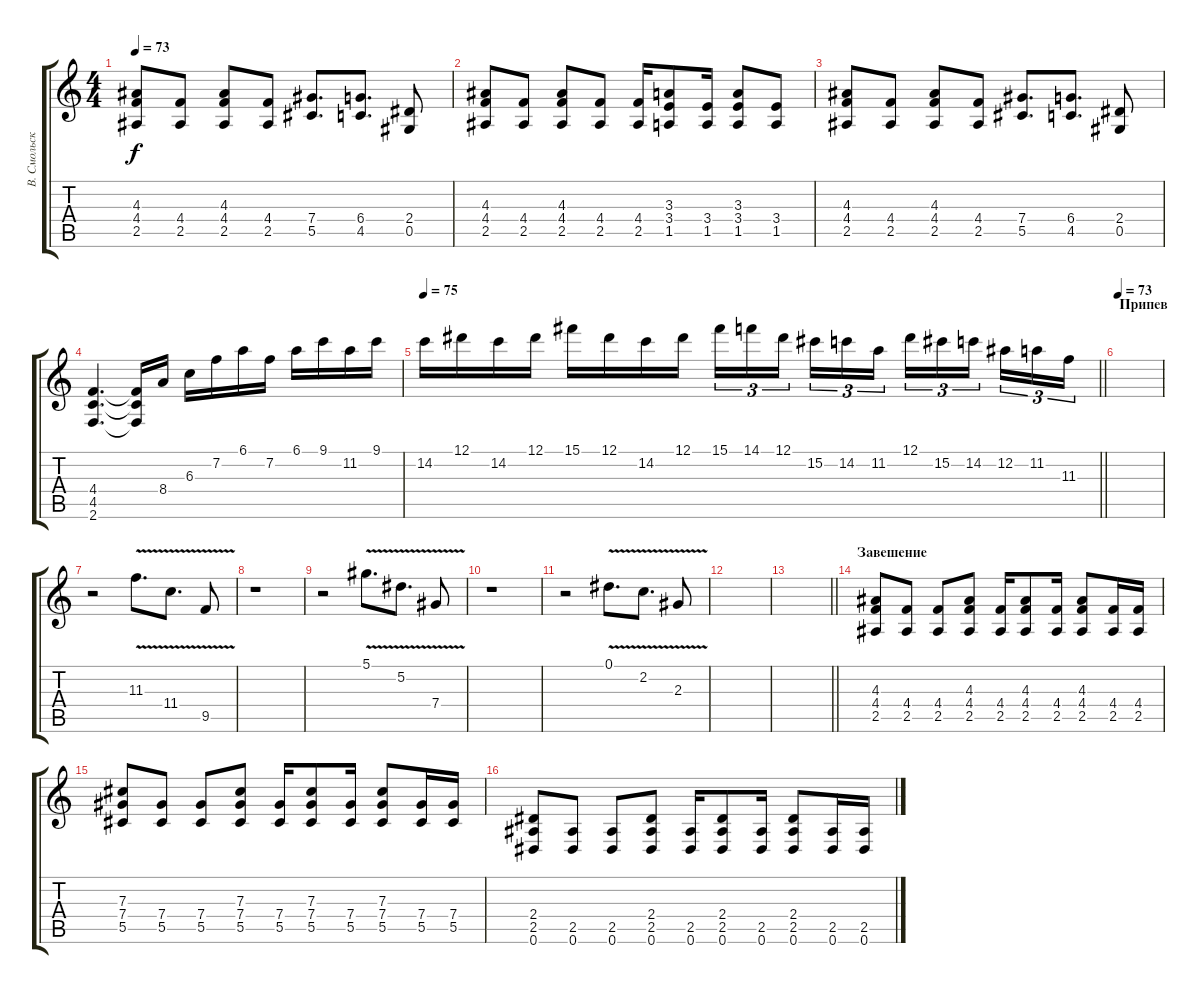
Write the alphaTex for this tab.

\track ("В. Смольский" "В. Смольск") {instrument distortionguitar}
\staff {score tabs}
\tuning (Eb4 Bb3 Gb3 Db3 Ab2 Eb2) {hide}
\ts (4 4)
\tempo 73
\clef g2
\ks c
(4.3 4.4 2.5).8{dy f} (4.4 2.5).8 (4.3 4.4 2.5).8 (4.4 2.5).8 (7.4 5.5).8{d} (6.4 4.5).8{d} (2.4 0.5).8 |
(4.3 4.4 2.5).8 (4.4 2.5).8 (4.3 4.4 2.5).8 (4.4 2.5).8 (4.4 2.5).16 (3.3 3.4 1.5).8 (3.4 1.5).16 (3.3 3.4 1.5).8 (3.4 1.5).8 |
(4.3 4.4 2.5).8 (4.4 2.5).8 (4.3 4.4 2.5).8 (4.4 2.5).8 (7.4 5.5).8{d} (6.4 4.5).8{d} (2.4 0.5).8 |
(4.4 4.5 2.6).4{d} (4.4{t} 4.5{t} 2.6{t}).16 8.4.16 6.3.16 7.2.16 6.1.16 7.2.16 6.1.16 9.1.16 11.2.16 9.1.16 |
\tempo 75
\barLineRight lightlight
14.2.16 12.1.16 14.2.16 12.1.16 15.1.16 12.1.16 14.2.16 12.1.16 15.1.16{tu (3 2)} 14.1.16{tu (3 2)} 12.1.16{tu (3 2) beam splitsecondary} 15.2.16{tu (3 2)} 14.2.16{tu (3 2)} 11.2.16{tu (3 2)} 12.1.16{tu (3 2)} 15.2.16{tu (3 2)} 14.2.16{tu (3 2) beam splitsecondary} 12.2.16{tu (3 2)} 11.2.16{tu (3 2)} 11.3.16{tu (3 2)} |
\section ("" "Припев")
\tempo 73
|
r.2{volume 16 instrument electricguitarclean} 11.3{v}.8{d volume 16} 11.4{v}.8{d} 9.5{v}.8 |
r.1 |
r.2 5.1{v}.8{d} 5.2{v}.8{d} 7.4{v}.8 |
r.1 |
r.2 0.1{v}.8{d} 2.2{v}.8{d} 2.3{v}.8 |
|
\barLineRight lightlight
|
\section ("" "Завешение")
(4.3 4.4 2.5).8{instrument distortionguitar} (4.4 2.5).8 (4.4 2.5).8 (4.3 4.4 2.5).8 (4.4 2.5).16 (4.3 4.4 2.5).8 (4.4 2.5).16 (4.3 4.4 2.5).8 (4.4 2.5).16 (4.4 2.5).16 |
(7.3 7.4 5.5).8 (7.4 5.5).8 (7.4 5.5).8 (7.3 7.4 5.5).8 (7.4 5.5).16 (7.3 7.4 5.5).8 (7.4 5.5).16 (7.3 7.4 5.5).8 (7.4 5.5).16 (7.4 5.5).16 |
(2.4 2.5 0.6).8 (2.5 0.6).8 (2.5 0.6).8 (2.4 2.5 0.6).8 (2.5 0.6).16 (2.4 2.5 0.6).8 (2.5 0.6).16 (2.4 2.5 0.6).8 (2.5 0.6).16 (2.5 0.6).16
